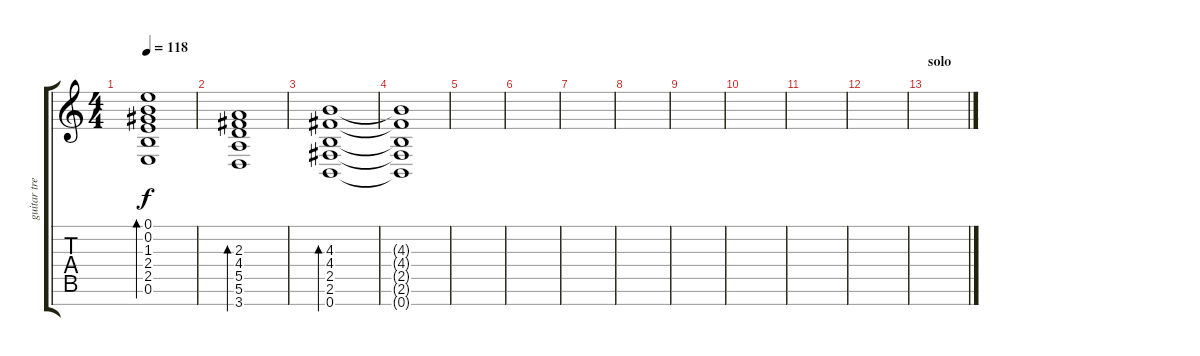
\track ("guitar tremolo" "guitar tre") {instrument acousticguitarsteel}
\staff {score tabs}
\tuning (E4 B3 G3 D3 A2 E2 B1) {hide}
\ts (4 4)
\tempo 118
\clef g2
\ks c
(0.1 0.2 1.3 2.4 2.5 0.6).1{bd 120 dy f} |
(2.3 4.4 5.5 5.6 3.7).1{bd 120} |
(4.3 4.4 2.5 2.6 0.7).1{bd 120} |
(4.3{t} 4.4{t} 2.5{t} 2.6{t} 0.7{t}).1 |
|
|
|
|
|
|
|
|
\section ("" "solo")
